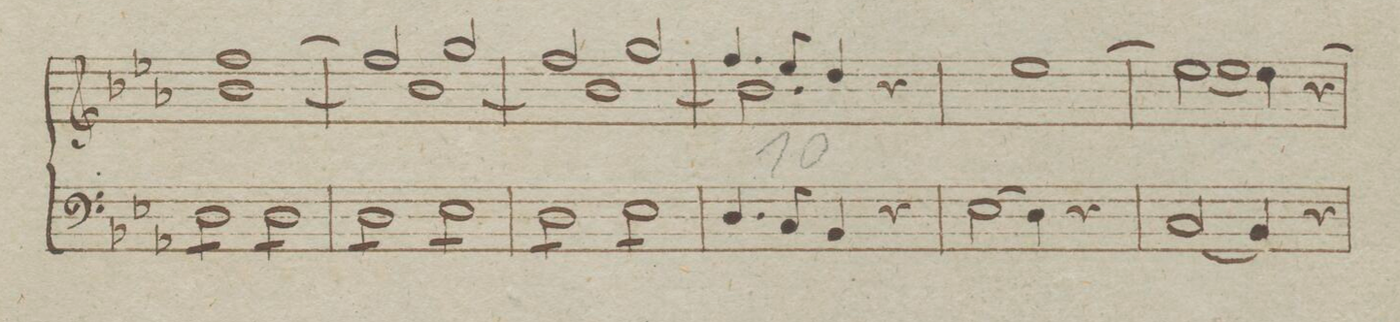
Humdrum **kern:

**kern	**dynam
*I"Organo	*
*clefF4	*
*k[b-e-a-]	*
*met(c)	*
*M4/4	*
*tremolo	*
8D\L	.
8D\	.
8D\	.
8D\J	.
8D\L	.
8D\	.
8D\	.
8D\J	.
=8	=8
8D\L	.
8D\	.
8D\	.
8D\J	.
8E-\L	.
8E-\	.
8E-\	.
8E-\J	.
=9	=9
8D\L	.
8D\	.
8D\	.
8D\J	.
8E-\L	.
8E-\	.
8E-\	.
8E-\J	.
*Xtremolo	*
=10	=10
4.D/	.
8C/	.
4BB-/	.
4r	.
=11	=11
(2E-\	.
4D\)	.
4r	.
=12	=12
(2C/	.
4BB-/)	.
4r	.
=13	=13
*-	*-
